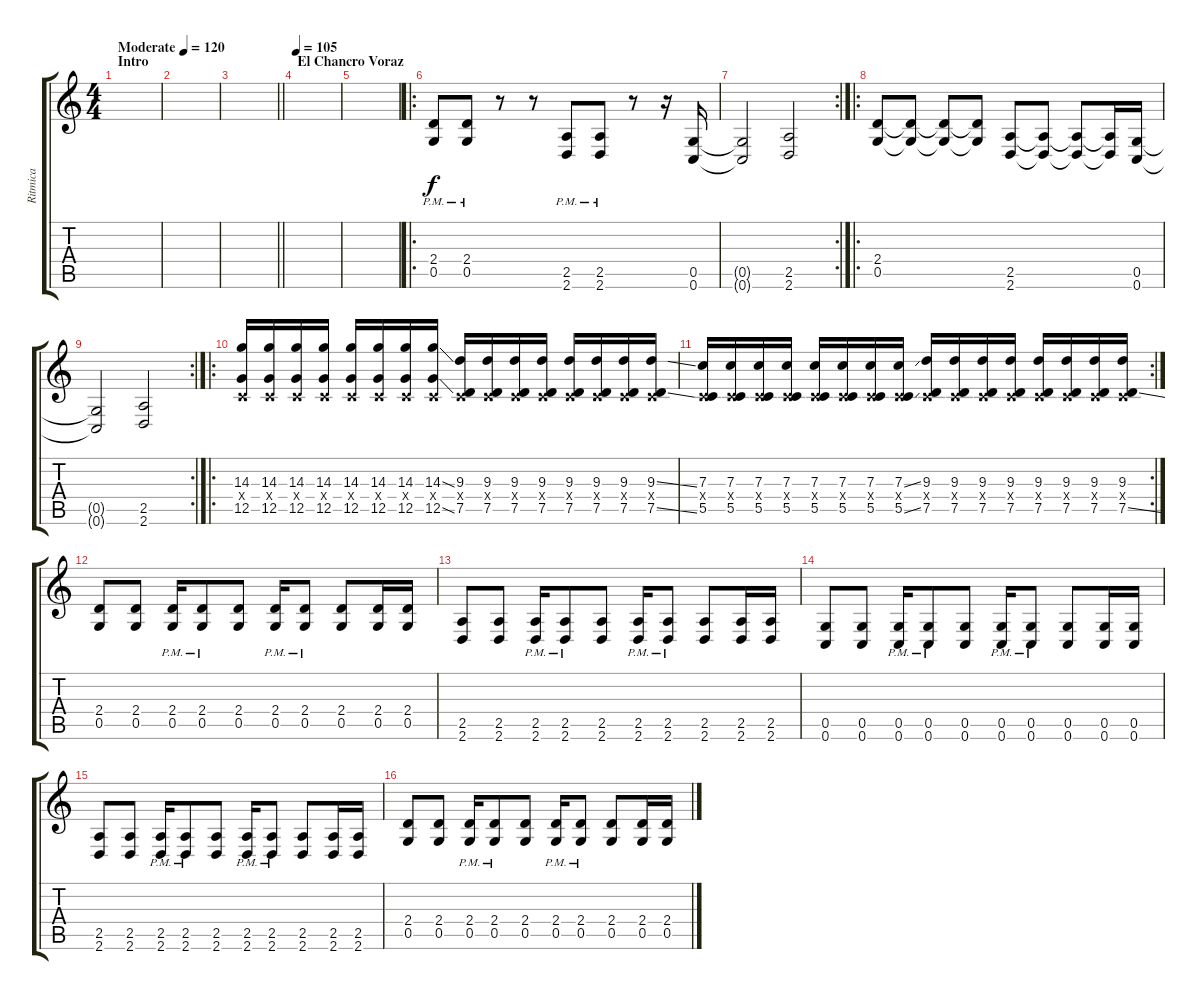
\track ("Ritmica" "Ritmica") {instrument distortionguitar}
\staff {score tabs}
\tuning (D4 A3 F3 C3 G2 C2) {hide}
\ts (4 4)
\section ("" "Intro")
\tempo (120 "Moderate")
\clef g2
\ks c
|
|
\barLineRight lightlight
|
\section ("" "El Chancro Voraz")
\tempo 105
|
|
\ro
(2.4{pm} 0.5{pm}).8 (2.4{pm} 0.5{pm}).8 r.8 r.8 (2.5{pm} 2.6{pm}).8 (2.5{pm} 2.6{pm}).8 r.8 r.16 (0.5 0.6).16 |
\rc 2
(0.5{t} 0.6{t}).2 (2.5 2.6).2 |
\ro
(2.4 0.5).8 (2.4{t} 0.5{t}).8 (2.4{t} 0.5{t}).8 (2.4{t} 0.5{t}).8 (2.5 2.6).8 (2.5{t} 2.6{t}).8 (2.5{t} 2.6{t}).8 (2.5{t} 2.6{t}).16 (0.5 0.6).16 |
\rc 2
(0.5{t} 0.6{t}).2 (2.5 2.6).2 |
\ro
(14.3 0.4{x} 12.5).16 (14.3 0.4{x} 12.5).16 (14.3 0.4{x} 12.5).16 (14.3 0.4{x} 12.5).16 (14.3 0.4{x} 12.5).16 (14.3 0.4{x} 12.5).16 (14.3 0.4{x} 12.5).16 (14.3{ss} 0.4{x} 12.5{ss}).16 (9.3 0.4{x} 7.5).16 (9.3 0.4{x} 7.5).16 (9.3 0.4{x} 7.5).16 (9.3 0.4{x} 7.5).16 (9.3 0.4{x} 7.5).16 (9.3 0.4{x} 7.5).16 (9.3 0.4{x} 7.5).16 (9.3{ss} 0.4{x} 7.5{ss}).16 |
\rc 2
(7.3 0.4{x} 5.5).16 (7.3 0.4{x} 5.5).16 (7.3 0.4{x} 5.5).16 (7.3 0.4{x} 5.5).16 (7.3 0.4{x} 5.5).16 (7.3 0.4{x} 5.5).16 (7.3 0.4{x} 5.5).16 (7.3{ss} 0.4{x} 5.5{ss}).16 (9.3 0.4{x} 7.5).16 (9.3 0.4{x} 7.5).16 (9.3 0.4{x} 7.5).16 (9.3 0.4{x} 7.5).16 (9.3 0.4{x} 7.5).16 (9.3 0.4{x} 7.5).16 (9.3 0.4{x} 7.5).16 (9.3 0.4{x} 7.5{ss}).16 |
(2.4 0.5).8{volume 12} (2.4 0.5).8 (2.4{pm} 0.5{pm}).16 (2.4{pm} 0.5{pm}).8 (2.4 0.5).8 (2.4{pm} 0.5{pm}).16 (2.4{pm} 0.5{pm}).8 (2.4 0.5).8 (2.4 0.5).16 (2.4 0.5).16 |
(2.5 2.6).8 (2.5 2.6).8 (2.5{pm} 2.6{pm}).16 (2.5{pm} 2.6{pm}).8 (2.5 2.6).8 (2.5{pm} 2.6{pm}).16 (2.5{pm} 2.6{pm}).8 (2.5 2.6).8 (2.5 2.6).16 (2.5 2.6).16 |
(0.5 0.6).8 (0.5 0.6).8 (0.5{pm} 0.6{pm}).16 (0.5{pm} 0.6{pm}).8 (0.5 0.6).8 (0.5{pm} 0.6{pm}).16 (0.5{pm} 0.6{pm}).8 (0.5 0.6).8 (0.5 0.6).16 (0.5 0.6).16 |
(2.5 2.6).8 (2.5 2.6).8 (2.5{pm} 2.6{pm}).16 (2.5{pm} 2.6{pm}).8 (2.5 2.6).8 (2.5{pm} 2.6{pm}).16 (2.5{pm} 2.6{pm}).8 (2.5 2.6).8 (2.5 2.6).16 (2.5 2.6).16 |
(2.4 0.5).8 (2.4 0.5).8 (2.4{pm} 0.5{pm}).16 (2.4{pm} 0.5{pm}).8 (2.4 0.5).8 (2.4{pm} 0.5{pm}).16 (2.4{pm} 0.5{pm}).8 (2.4 0.5).8 (2.4 0.5).16 (2.4 0.5).16
